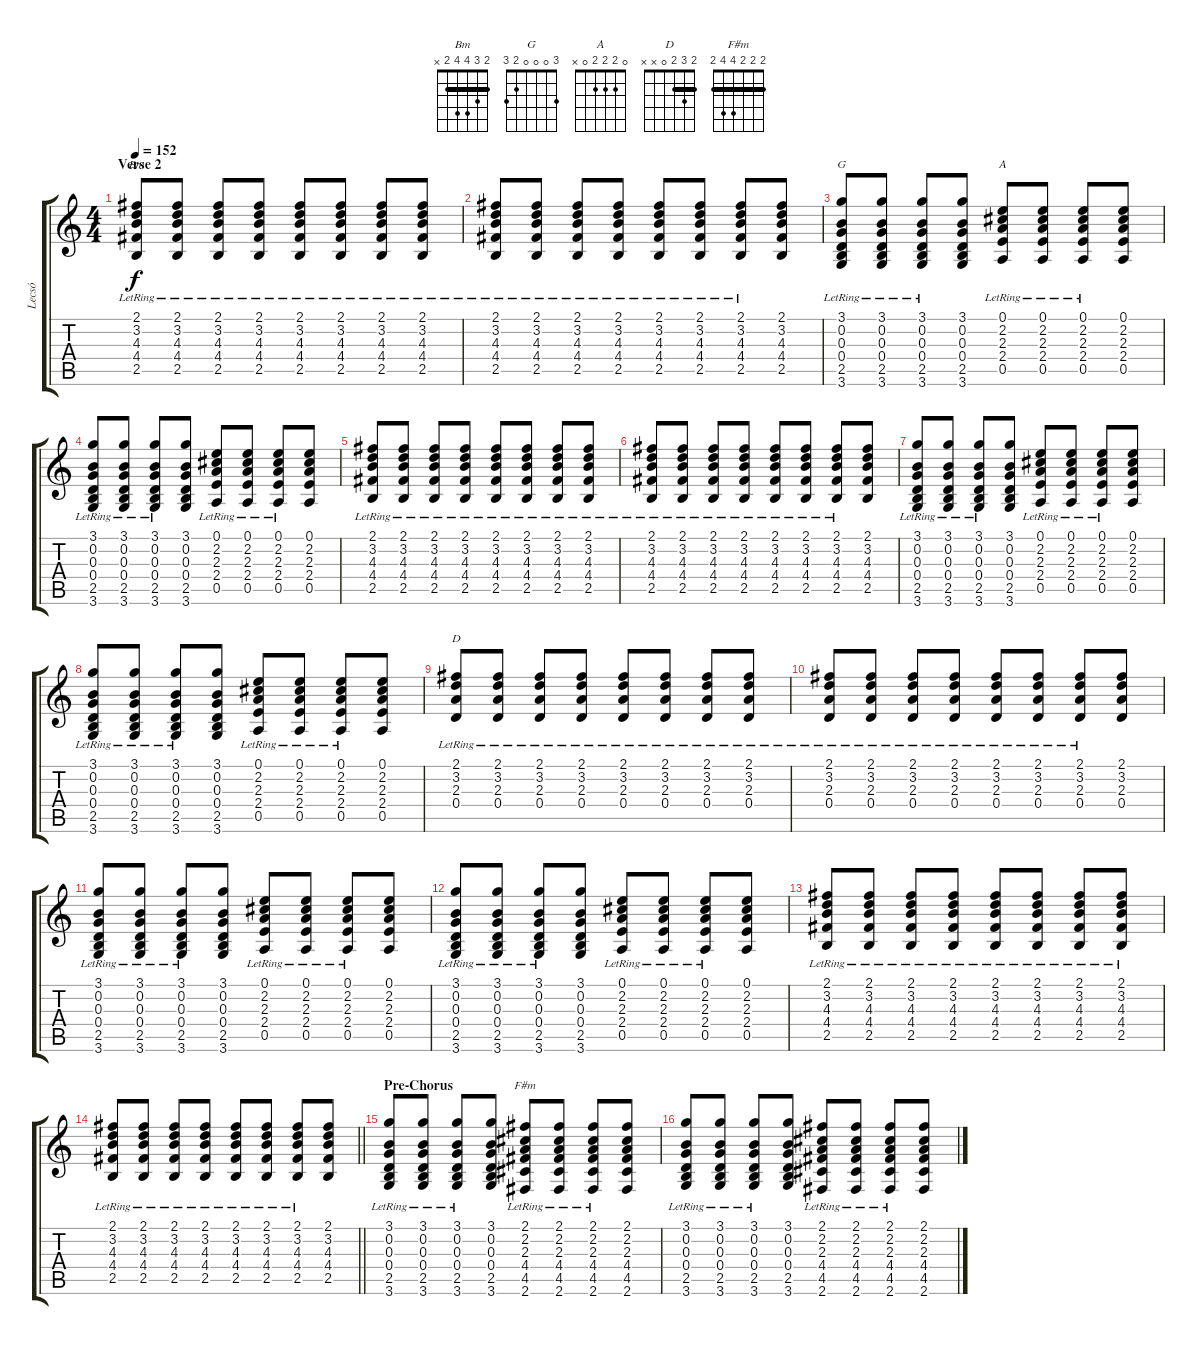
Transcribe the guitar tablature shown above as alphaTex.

\track ("Lecsó" "Lecsó") {instrument acousticguitarnylon}
\staff {score tabs}
\tuning (E4 B3 G3 D3 A2 E2) {hide}
\chord ("Bm" 2 3 4 4 2 x) {barre 2}
\chord ("G" 3 0 0 0 2 3)
\chord ("A" 0 2 2 2 0 x)
\chord ("D" 2 3 2 0 x x) {barre 2}
\chord ("F#m" 2 2 2 4 4 2) {barre 2}
\ts (4 4)
\section ("" "Verse 2")
\tempo 152
\clef g2
\ks c
(2.1{lr} 3.2{lr} 4.3{lr} 4.4{lr} 2.5{lr}).8{ch "Bm" dy f} (2.1{lr} 3.2{lr} 4.3{lr} 4.4{lr} 2.5{lr}).8 (2.1{lr} 3.2{lr} 4.3{lr} 4.4{lr} 2.5{lr}).8 (2.1{lr} 3.2{lr} 4.3{lr} 4.4{lr} 2.5{lr}).8 (2.1{lr} 3.2{lr} 4.3{lr} 4.4{lr} 2.5{lr}).8 (2.1{lr} 3.2{lr} 4.3{lr} 4.4{lr} 2.5{lr}).8 (2.1{lr} 3.2{lr} 4.3{lr} 4.4{lr} 2.5{lr}).8 (2.1 3.2 4.3 4.4{lr} 2.5).8 |
(2.1{lr} 3.2{lr} 4.3{lr} 4.4{lr} 2.5{lr}).8 (2.1{lr} 3.2{lr} 4.3{lr} 4.4{lr} 2.5{lr}).8 (2.1{lr} 3.2{lr} 4.3{lr} 4.4{lr} 2.5{lr}).8 (2.1{lr} 3.2{lr} 4.3{lr} 4.4{lr} 2.5{lr}).8 (2.1{lr} 3.2{lr} 4.3{lr} 4.4{lr} 2.5{lr}).8 (2.1{lr} 3.2{lr} 4.3{lr} 4.4{lr} 2.5{lr}).8 (2.1{lr} 3.2{lr} 4.3{lr} 4.4{lr} 2.5{lr}).8 (2.1 3.2 4.3 4.4 2.5).8 |
(3.1{lr} 0.2{lr} 0.3{lr} 0.4{lr} 2.5{lr} 3.6{lr}).8{ch "G"} (3.1{lr} 0.2{lr} 0.3{lr} 0.4{lr} 2.5{lr} 3.6{lr}).8 (3.1{lr} 0.2{lr} 0.3{lr} 0.4{lr} 2.5{lr} 3.6{lr}).8 (3.1 0.2 0.3 0.4 2.5 3.6).8 (0.1{lr} 2.2{lr} 2.3{lr} 2.4{lr} 0.5{lr}).8{ch "A"} (0.1{lr} 2.2{lr} 2.3{lr} 2.4{lr} 0.5{lr}).8 (0.1{lr} 2.2{lr} 2.3{lr} 2.4{lr} 0.5{lr}).8 (0.1 2.2 2.3 2.4 0.5).8 |
(3.1{lr} 0.2{lr} 0.3{lr} 0.4{lr} 2.5{lr} 3.6{lr}).8 (3.1{lr} 0.2{lr} 0.3{lr} 0.4{lr} 2.5{lr} 3.6{lr}).8 (3.1{lr} 0.2{lr} 0.3{lr} 0.4{lr} 2.5{lr} 3.6{lr}).8 (3.1 0.2 0.3 0.4 2.5 3.6).8 (0.1{lr} 2.2{lr} 2.3{lr} 2.4{lr} 0.5{lr}).8 (0.1{lr} 2.2{lr} 2.3{lr} 2.4{lr} 0.5{lr}).8 (0.1{lr} 2.2{lr} 2.3{lr} 2.4{lr} 0.5{lr}).8 (0.1 2.2 2.3 2.4 0.5).8 |
(2.1{lr} 3.2{lr} 4.3{lr} 4.4{lr} 2.5{lr}).8 (2.1{lr} 3.2{lr} 4.3{lr} 4.4{lr} 2.5{lr}).8 (2.1{lr} 3.2{lr} 4.3{lr} 4.4{lr} 2.5{lr}).8 (2.1{lr} 3.2{lr} 4.3{lr} 4.4{lr} 2.5{lr}).8 (2.1{lr} 3.2{lr} 4.3{lr} 4.4{lr} 2.5{lr}).8 (2.1{lr} 3.2{lr} 4.3{lr} 4.4{lr} 2.5{lr}).8 (2.1{lr} 3.2{lr} 4.3{lr} 4.4{lr} 2.5{lr}).8 (2.1 3.2 4.3 4.4{lr} 2.5).8 |
(2.1{lr} 3.2{lr} 4.3{lr} 4.4{lr} 2.5{lr}).8 (2.1{lr} 3.2{lr} 4.3{lr} 4.4{lr} 2.5{lr}).8 (2.1{lr} 3.2{lr} 4.3{lr} 4.4{lr} 2.5{lr}).8 (2.1{lr} 3.2{lr} 4.3{lr} 4.4{lr} 2.5{lr}).8 (2.1{lr} 3.2{lr} 4.3{lr} 4.4{lr} 2.5{lr}).8 (2.1{lr} 3.2{lr} 4.3{lr} 4.4{lr} 2.5{lr}).8 (2.1{lr} 3.2{lr} 4.3{lr} 4.4{lr} 2.5{lr}).8 (2.1 3.2 4.3 4.4 2.5).8 |
(3.1{lr} 0.2{lr} 0.3{lr} 0.4{lr} 2.5{lr} 3.6{lr}).8 (3.1{lr} 0.2{lr} 0.3{lr} 0.4{lr} 2.5{lr} 3.6{lr}).8 (3.1{lr} 0.2{lr} 0.3{lr} 0.4{lr} 2.5{lr} 3.6{lr}).8 (3.1 0.2 0.3 0.4 2.5 3.6).8 (0.1{lr} 2.2{lr} 2.3{lr} 2.4{lr} 0.5{lr}).8 (0.1{lr} 2.2{lr} 2.3{lr} 2.4{lr} 0.5{lr}).8 (0.1{lr} 2.2{lr} 2.3{lr} 2.4{lr} 0.5{lr}).8 (0.1 2.2 2.3 2.4 0.5).8 |
(3.1{lr} 0.2{lr} 0.3{lr} 0.4{lr} 2.5{lr} 3.6{lr}).8 (3.1{lr} 0.2{lr} 0.3{lr} 0.4{lr} 2.5{lr} 3.6{lr}).8 (3.1{lr} 0.2{lr} 0.3{lr} 0.4{lr} 2.5{lr} 3.6{lr}).8 (3.1 0.2 0.3 0.4 2.5 3.6).8 (0.1{lr} 2.2{lr} 2.3{lr} 2.4{lr} 0.5{lr}).8 (0.1{lr} 2.2{lr} 2.3{lr} 2.4{lr} 0.5{lr}).8 (0.1{lr} 2.2{lr} 2.3{lr} 2.4{lr} 0.5{lr}).8 (0.1 2.2 2.3 2.4 0.5).8 |
(2.1{lr} 3.2{lr} 2.3{lr} 0.4{lr}).8{ch "D"} (2.1{lr} 3.2{lr} 2.3{lr} 0.4{lr}).8 (2.1{lr} 3.2{lr} 2.3{lr} 0.4{lr}).8 (2.1{lr} 3.2{lr} 2.3{lr} 0.4{lr}).8 (2.1{lr} 3.2{lr} 2.3{lr} 0.4{lr}).8 (2.1{lr} 3.2{lr} 2.3{lr} 0.4{lr}).8 (2.1{lr} 3.2{lr} 2.3{lr} 0.4{lr}).8 (2.1{lr} 3.2{lr} 2.3{lr} 0.4{lr}).8 |
(2.1{lr} 3.2{lr} 2.3{lr} 0.4{lr}).8 (2.1{lr} 3.2{lr} 2.3{lr} 0.4{lr}).8 (2.1{lr} 3.2{lr} 2.3{lr} 0.4{lr}).8 (2.1{lr} 3.2{lr} 2.3{lr} 0.4{lr}).8 (2.1{lr} 3.2{lr} 2.3{lr} 0.4{lr}).8 (2.1{lr} 3.2{lr} 2.3{lr} 0.4{lr}).8 (2.1{lr} 3.2{lr} 2.3{lr} 0.4{lr}).8 (2.1 3.2 2.3 0.4).8 |
(3.1{lr} 0.2{lr} 0.3{lr} 0.4{lr} 2.5{lr} 3.6{lr}).8 (3.1{lr} 0.2{lr} 0.3{lr} 0.4{lr} 2.5{lr} 3.6{lr}).8 (3.1{lr} 0.2{lr} 0.3{lr} 0.4{lr} 2.5{lr} 3.6{lr}).8 (3.1 0.2 0.3 0.4 2.5 3.6).8 (0.1{lr} 2.2{lr} 2.3{lr} 2.4{lr} 0.5{lr}).8 (0.1{lr} 2.2{lr} 2.3{lr} 2.4{lr} 0.5{lr}).8 (0.1{lr} 2.2{lr} 2.3{lr} 2.4{lr} 0.5{lr}).8 (0.1 2.2 2.3 2.4 0.5).8 |
(3.1{lr} 0.2{lr} 0.3{lr} 0.4{lr} 2.5{lr} 3.6{lr}).8 (3.1{lr} 0.2{lr} 0.3{lr} 0.4{lr} 2.5{lr} 3.6{lr}).8 (3.1{lr} 0.2{lr} 0.3{lr} 0.4{lr} 2.5{lr} 3.6{lr}).8 (3.1 0.2 0.3 0.4 2.5 3.6).8 (0.1{lr} 2.2{lr} 2.3{lr} 2.4{lr} 0.5{lr}).8 (0.1{lr} 2.2{lr} 2.3{lr} 2.4{lr} 0.5{lr}).8 (0.1{lr} 2.2{lr} 2.3{lr} 2.4{lr} 0.5{lr}).8 (0.1 2.2 2.3 2.4 0.5).8 |
(2.1{lr} 3.2{lr} 4.3{lr} 4.4{lr} 2.5{lr}).8 (2.1{lr} 3.2{lr} 4.3{lr} 4.4{lr} 2.5{lr}).8 (2.1{lr} 3.2{lr} 4.3{lr} 4.4{lr} 2.5{lr}).8 (2.1{lr} 3.2{lr} 4.3{lr} 4.4{lr} 2.5{lr}).8 (2.1{lr} 3.2{lr} 4.3{lr} 4.4{lr} 2.5{lr}).8 (2.1{lr} 3.2{lr} 4.3{lr} 4.4{lr} 2.5{lr}).8 (2.1{lr} 3.2{lr} 4.3{lr} 4.4{lr} 2.5{lr}).8 (2.1 3.2 4.3 4.4{lr} 2.5).8 |
\barLineRight lightlight
(2.1{lr} 3.2{lr} 4.3{lr} 4.4{lr} 2.5{lr}).8 (2.1{lr} 3.2{lr} 4.3{lr} 4.4{lr} 2.5{lr}).8 (2.1{lr} 3.2{lr} 4.3{lr} 4.4{lr} 2.5{lr}).8 (2.1{lr} 3.2{lr} 4.3{lr} 4.4{lr} 2.5{lr}).8 (2.1{lr} 3.2{lr} 4.3{lr} 4.4{lr} 2.5{lr}).8 (2.1{lr} 3.2{lr} 4.3{lr} 4.4{lr} 2.5{lr}).8 (2.1{lr} 3.2{lr} 4.3{lr} 4.4{lr} 2.5{lr}).8 (2.1 3.2 4.3 4.4 2.5).8 |
\section ("" "Pre-Chorus")
(3.1{lr} 0.2{lr} 0.3{lr} 0.4{lr} 2.5{lr} 3.6{lr}).8 (3.1{lr} 0.2{lr} 0.3{lr} 0.4{lr} 2.5{lr} 3.6{lr}).8 (3.1{lr} 0.2{lr} 0.3{lr} 0.4{lr} 2.5{lr} 3.6{lr}).8 (3.1 0.2 0.3 0.4 2.5 3.6).8 (2.1{lr} 2.2{lr} 2.3{lr} 4.4{lr} 4.5{lr} 2.6{lr}).8{ch "F#m"} (2.1{lr} 2.2{lr} 2.3{lr} 4.4{lr} 4.5{lr} 2.6{lr}).8 (2.1{lr} 2.2{lr} 2.3{lr} 4.4{lr} 4.5{lr} 2.6{lr}).8 (2.1 2.2 2.3 4.4 4.5 2.6).8 |
(3.1{lr} 0.2{lr} 0.3{lr} 0.4{lr} 2.5{lr} 3.6{lr}).8 (3.1{lr} 0.2{lr} 0.3{lr} 0.4{lr} 2.5{lr} 3.6{lr}).8 (3.1{lr} 0.2{lr} 0.3{lr} 0.4{lr} 2.5{lr} 3.6{lr}).8 (3.1 0.2 0.3 0.4 2.5 3.6).8 (2.1{lr} 2.2{lr} 2.3{lr} 4.4{lr} 4.5{lr} 2.6{lr}).8 (2.1{lr} 2.2{lr} 2.3{lr} 4.4{lr} 4.5{lr} 2.6{lr}).8 (2.1{lr} 2.2{lr} 2.3{lr} 4.4{lr} 4.5{lr} 2.6{lr}).8 (2.1 2.2 2.3 4.4 4.5 2.6).8
